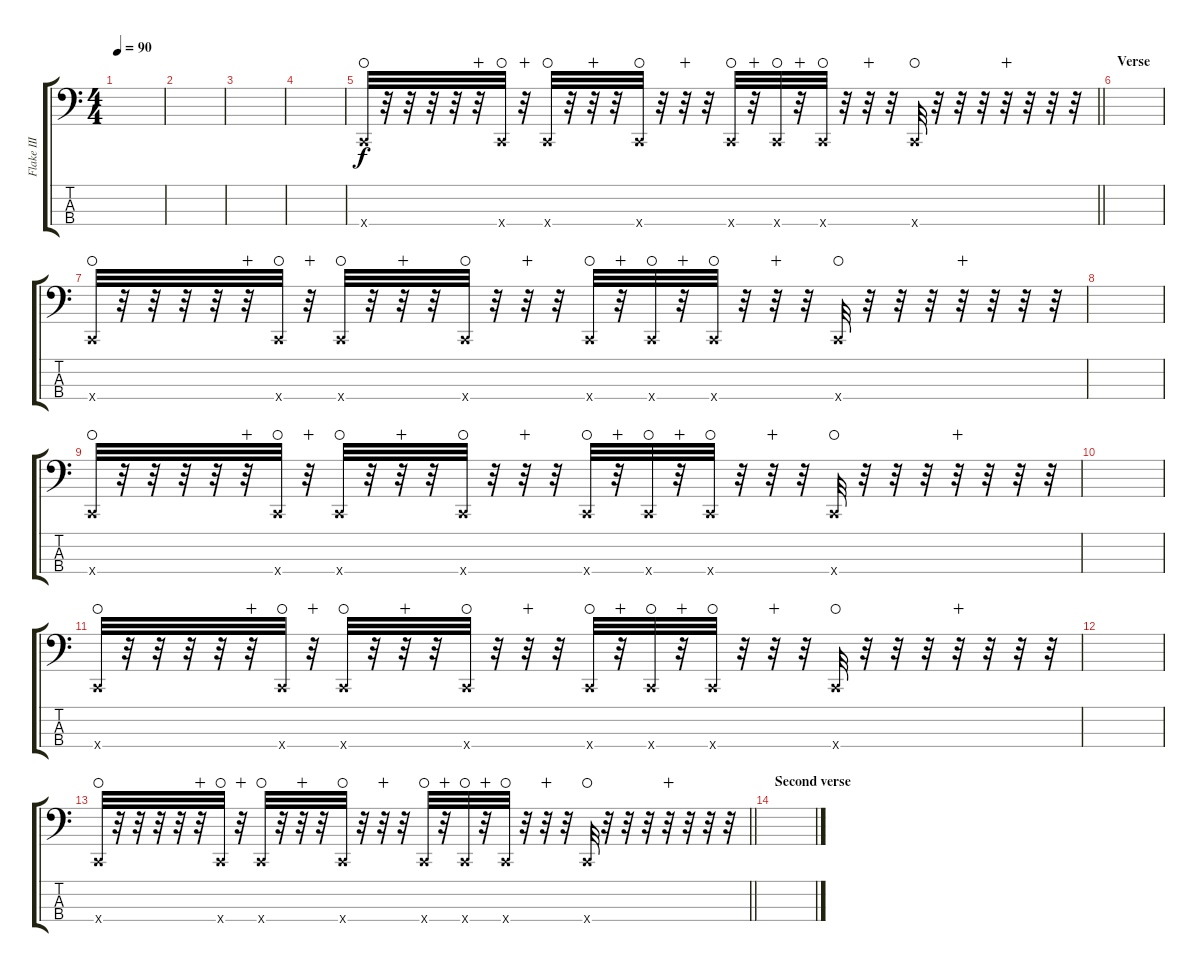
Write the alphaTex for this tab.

\track ("Flake III" "Flake III") {instrument overdrivenguitar}
\staff {score tabs}
\tuning (F2 C2 G1 C1) {hide}
\ts (4 4)
\tempo 90
\clef f4
\ks c
|
|
|
|
\barLineRight lightlight
0.4{x}.32{waho} r.32 r.32 r.32 r.32 r.32{wahc} 0.4{x}.32{waho} r.32{wahc} 0.4{x}.32{waho} r.32 r.32{wahc} r.32 0.4{x}.32{waho} r.32 r.32{wahc} r.32 0.4{x}.32{waho} r.32{wahc} 0.4{x}.32{waho} r.32{wahc} 0.4{x}.32{waho} r.32 r.32{wahc} r.32 0.4{x}.32{waho} r.32 r.32 r.32 r.32{wahc} r.32 r.32 r.32 |
\section ("" "Verse")
|
0.4{x}.32{waho} r.32 r.32 r.32 r.32 r.32{wahc} 0.4{x}.32{waho} r.32{wahc} 0.4{x}.32{waho} r.32 r.32{wahc} r.32 0.4{x}.32{waho} r.32 r.32{wahc} r.32 0.4{x}.32{waho} r.32{wahc} 0.4{x}.32{waho} r.32{wahc} 0.4{x}.32{waho} r.32 r.32{wahc} r.32 0.4{x}.32{waho} r.32 r.32 r.32 r.32{wahc} r.32 r.32 r.32 |
|
0.4{x}.32{waho} r.32 r.32 r.32 r.32 r.32{wahc} 0.4{x}.32{waho} r.32{wahc} 0.4{x}.32{waho} r.32 r.32{wahc} r.32 0.4{x}.32{waho} r.32 r.32{wahc} r.32 0.4{x}.32{waho} r.32{wahc} 0.4{x}.32{waho} r.32{wahc} 0.4{x}.32{waho} r.32 r.32{wahc} r.32 0.4{x}.32{waho} r.32 r.32 r.32 r.32{wahc} r.32 r.32 r.32 |
|
0.4{x}.32{waho} r.32 r.32 r.32 r.32 r.32{wahc} 0.4{x}.32{waho} r.32{wahc} 0.4{x}.32{waho} r.32 r.32{wahc} r.32 0.4{x}.32{waho} r.32 r.32{wahc} r.32 0.4{x}.32{waho} r.32{wahc} 0.4{x}.32{waho} r.32{wahc} 0.4{x}.32{waho} r.32 r.32{wahc} r.32 0.4{x}.32{waho} r.32 r.32 r.32 r.32{wahc} r.32 r.32 r.32 |
|
\barLineRight lightlight
0.4{x}.32{waho} r.32 r.32 r.32 r.32 r.32{wahc} 0.4{x}.32{waho} r.32{wahc} 0.4{x}.32{waho} r.32 r.32{wahc} r.32 0.4{x}.32{waho} r.32 r.32{wahc} r.32 0.4{x}.32{waho} r.32{wahc} 0.4{x}.32{waho} r.32{wahc} 0.4{x}.32{waho} r.32 r.32{wahc} r.32 0.4{x}.32{waho} r.32 r.32 r.32 r.32{wahc} r.32 r.32 r.32 |
\section ("" "Second verse")
